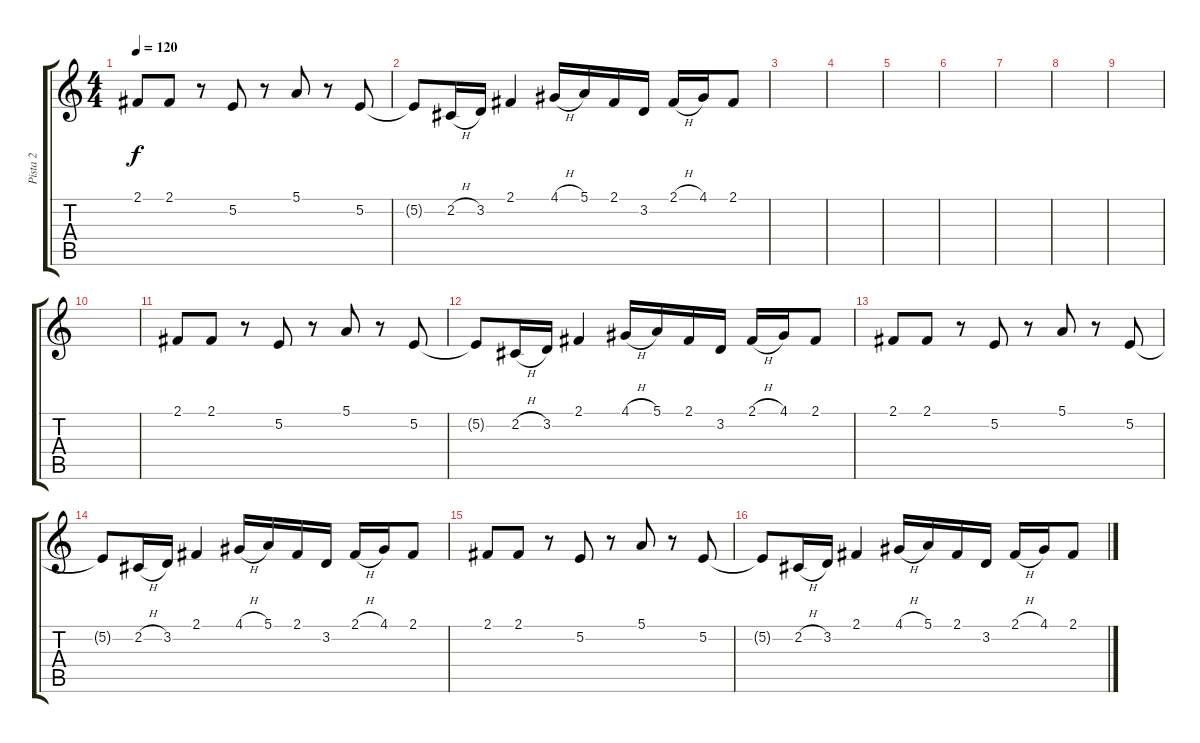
\track ("Pista 2" "Pista 2") {instrument lead1square}
\staff {score tabs}
\tuning (E4 B3 G3 D3 A2 E2) {hide}
\ts (4 4)
\tempo 120
\clef g2
\ks c
2.1.8{dy f} 2.1.8 r.8 5.2.8 r.8 5.1.8 r.8 5.2.8 |
5.2{t}.8 2.2{h}.16 3.2.16 2.1.4 4.1{h}.16 5.1.16 2.1.16 3.2.16 2.1{h}.16 4.1.16 2.1.8 |
|
|
|
|
|
|
|
|
2.1.8 2.1.8 r.8 5.2.8 r.8 5.1.8 r.8 5.2.8 |
5.2{t}.8 2.2{h}.16 3.2.16 2.1.4 4.1{h}.16 5.1.16 2.1.16 3.2.16 2.1{h}.16 4.1.16 2.1.8 |
2.1.8 2.1.8 r.8 5.2.8 r.8 5.1.8 r.8 5.2.8 |
5.2{t}.8 2.2{h}.16 3.2.16 2.1.4 4.1{h}.16 5.1.16 2.1.16 3.2.16 2.1{h}.16 4.1.16 2.1.8 |
2.1.8 2.1.8 r.8 5.2.8 r.8 5.1.8 r.8 5.2.8 |
5.2{t}.8 2.2{h}.16 3.2.16 2.1.4 4.1{h}.16 5.1.16 2.1.16 3.2.16 2.1{h}.16 4.1.16 2.1.8
